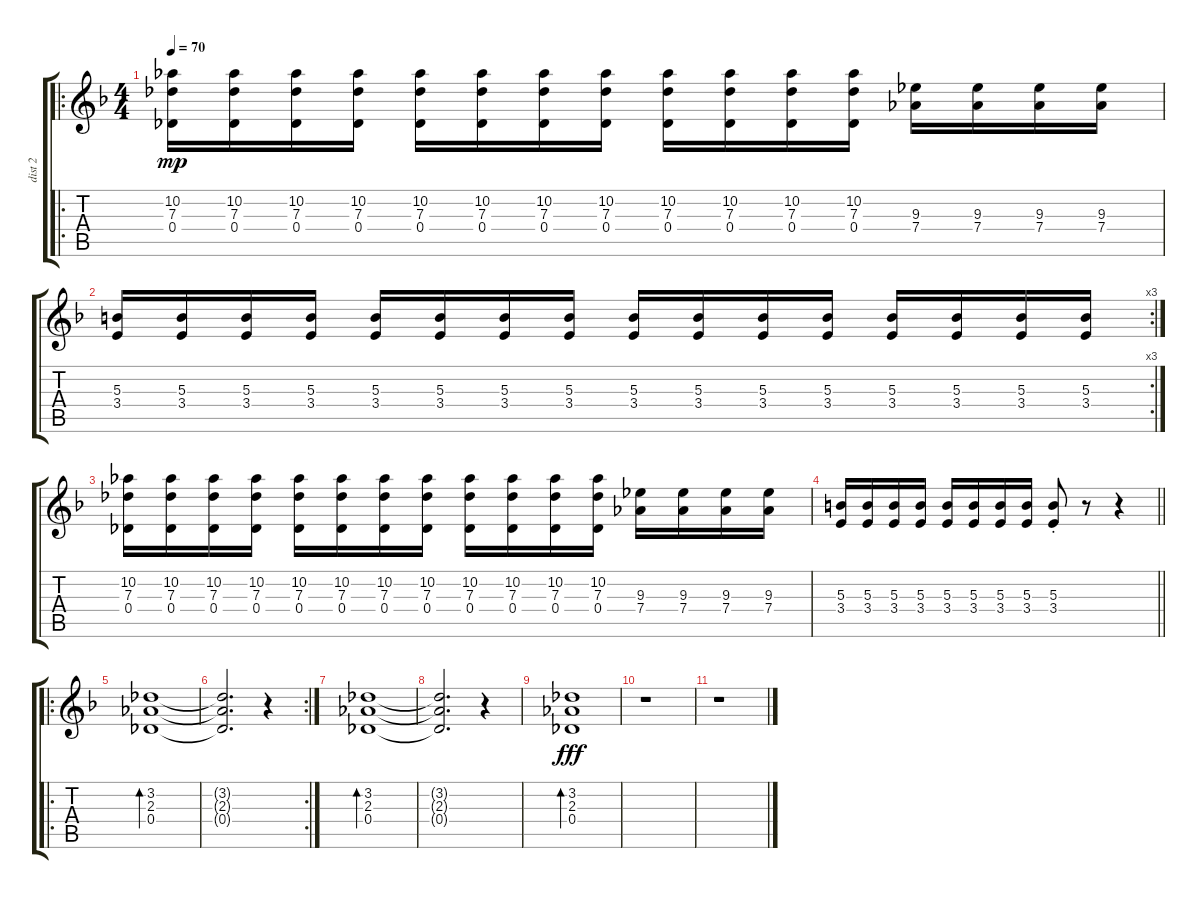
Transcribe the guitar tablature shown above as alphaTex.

\track ("dist 2" "dist 2") {instrument distortionguitar}
\staff {score tabs}
\tuning (Eb4 Bb3 Gb3 Db3 Ab2 Db2) {hide}
\ro
\ts (4 4)
\tempo 70
\clef g2
\ks f
(10.2 7.3 0.4).16{dy mp} (10.2 7.3 0.4).16 (10.2 7.3 0.4).16 (10.2 7.3 0.4).16 (10.2 7.3 0.4).16 (10.2 7.3 0.4).16 (10.2 7.3 0.4).16 (10.2 7.3 0.4).16 (10.2 7.3 0.4).16 (10.2 7.3 0.4).16 (10.2 7.3 0.4).16 (10.2 7.3 0.4).16 (9.3 7.4).16 (9.3 7.4).16 (9.3 7.4).16 (9.3 7.4).16 |
\rc 3
(5.3 3.4).16 (5.3 3.4).16 (5.3 3.4).16 (5.3 3.4).16 (5.3 3.4).16 (5.3 3.4).16 (5.3 3.4).16 (5.3 3.4).16 (5.3 3.4).16 (5.3 3.4).16 (5.3 3.4).16 (5.3 3.4).16 (5.3 3.4).16 (5.3 3.4).16 (5.3 3.4).16 (5.3 3.4).16 |
(10.2 7.3 0.4).16 (10.2 7.3 0.4).16 (10.2 7.3 0.4).16 (10.2 7.3 0.4).16 (10.2 7.3 0.4).16 (10.2 7.3 0.4).16 (10.2 7.3 0.4).16 (10.2 7.3 0.4).16 (10.2 7.3 0.4).16 (10.2 7.3 0.4).16 (10.2 7.3 0.4).16 (10.2 7.3 0.4).16 (9.3 7.4).16 (9.3 7.4).16 (9.3 7.4).16 (9.3 7.4).16 |
\barLineRight lightlight
(5.3 3.4).16 (5.3 3.4).16 (5.3 3.4).16 (5.3 3.4).16 (5.3 3.4).16 (5.3 3.4).16 (5.3 3.4).16 (5.3 3.4).16 (5.3{st} 3.4{st}).8 r.8 r.4 |
\ro
(3.2 2.3 0.4).1{bd 30} |
\rc 2
(3.2{t} 2.3{t} 0.4{t}).2{d} r.4 |
(3.2 2.3 0.4).1{bd 30} |
(3.2{t} 2.3{t} 0.4{t}).2{d} r.4 |
(3.2 2.3 0.4).1{bd 30 dy fff} |
r.1 |
r.1
